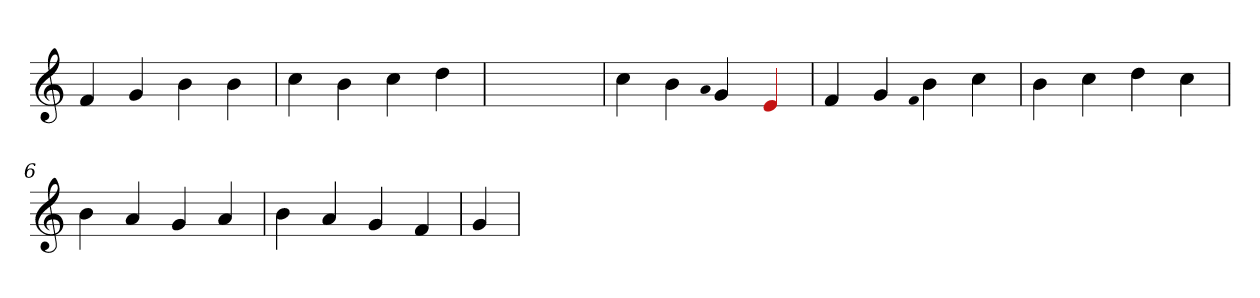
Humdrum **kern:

**kern
*part1
*staff1
*clefG2
=1
4f
4g
4b
4b
=2
4cc
4b
4cc
4dd
=3
1ryy
=3
4cc
4b
qqa
4g
4Re
=4
4f
4g
qqf
4b
4cc
=5
4b
4cc
4dd
4cc
=6
4b
4a
4g
4a
=7
4b
4a
4g
4f
=8
4g
=
*-
